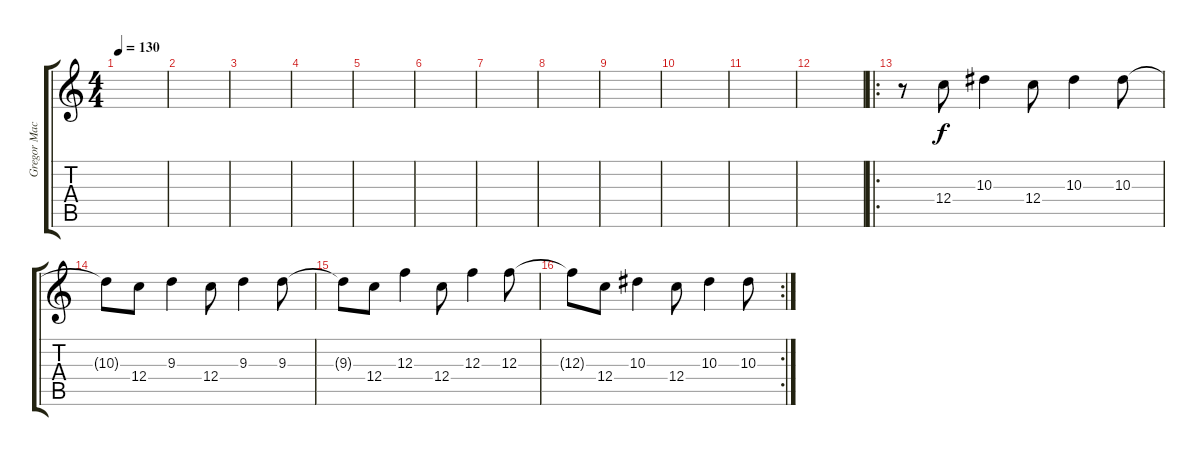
\track ("Gregor Mackintosh" "Gregor Mac") {instrument distortionguitar}
\staff {score tabs}
\tuning (D4 A3 F3 C3 G2 D2) {hide}
\ts (4 4)
\tempo 130
\clef g2
\ks c
|
|
|
|
|
|
|
|
|
|
|
|
\ro
r.8 12.4.8 10.3.4 12.4.8 10.3.4 10.3.8 |
10.3{t}.8 12.4.8 9.3.4 12.4.8 9.3.4 9.3.8 |
9.3{t}.8 12.4.8 12.3.4 12.4.8 12.3.4 12.3.8 |
\rc 2
12.3{t}.8 12.4.8 10.3.4 12.4.8 10.3.4 10.3.8
